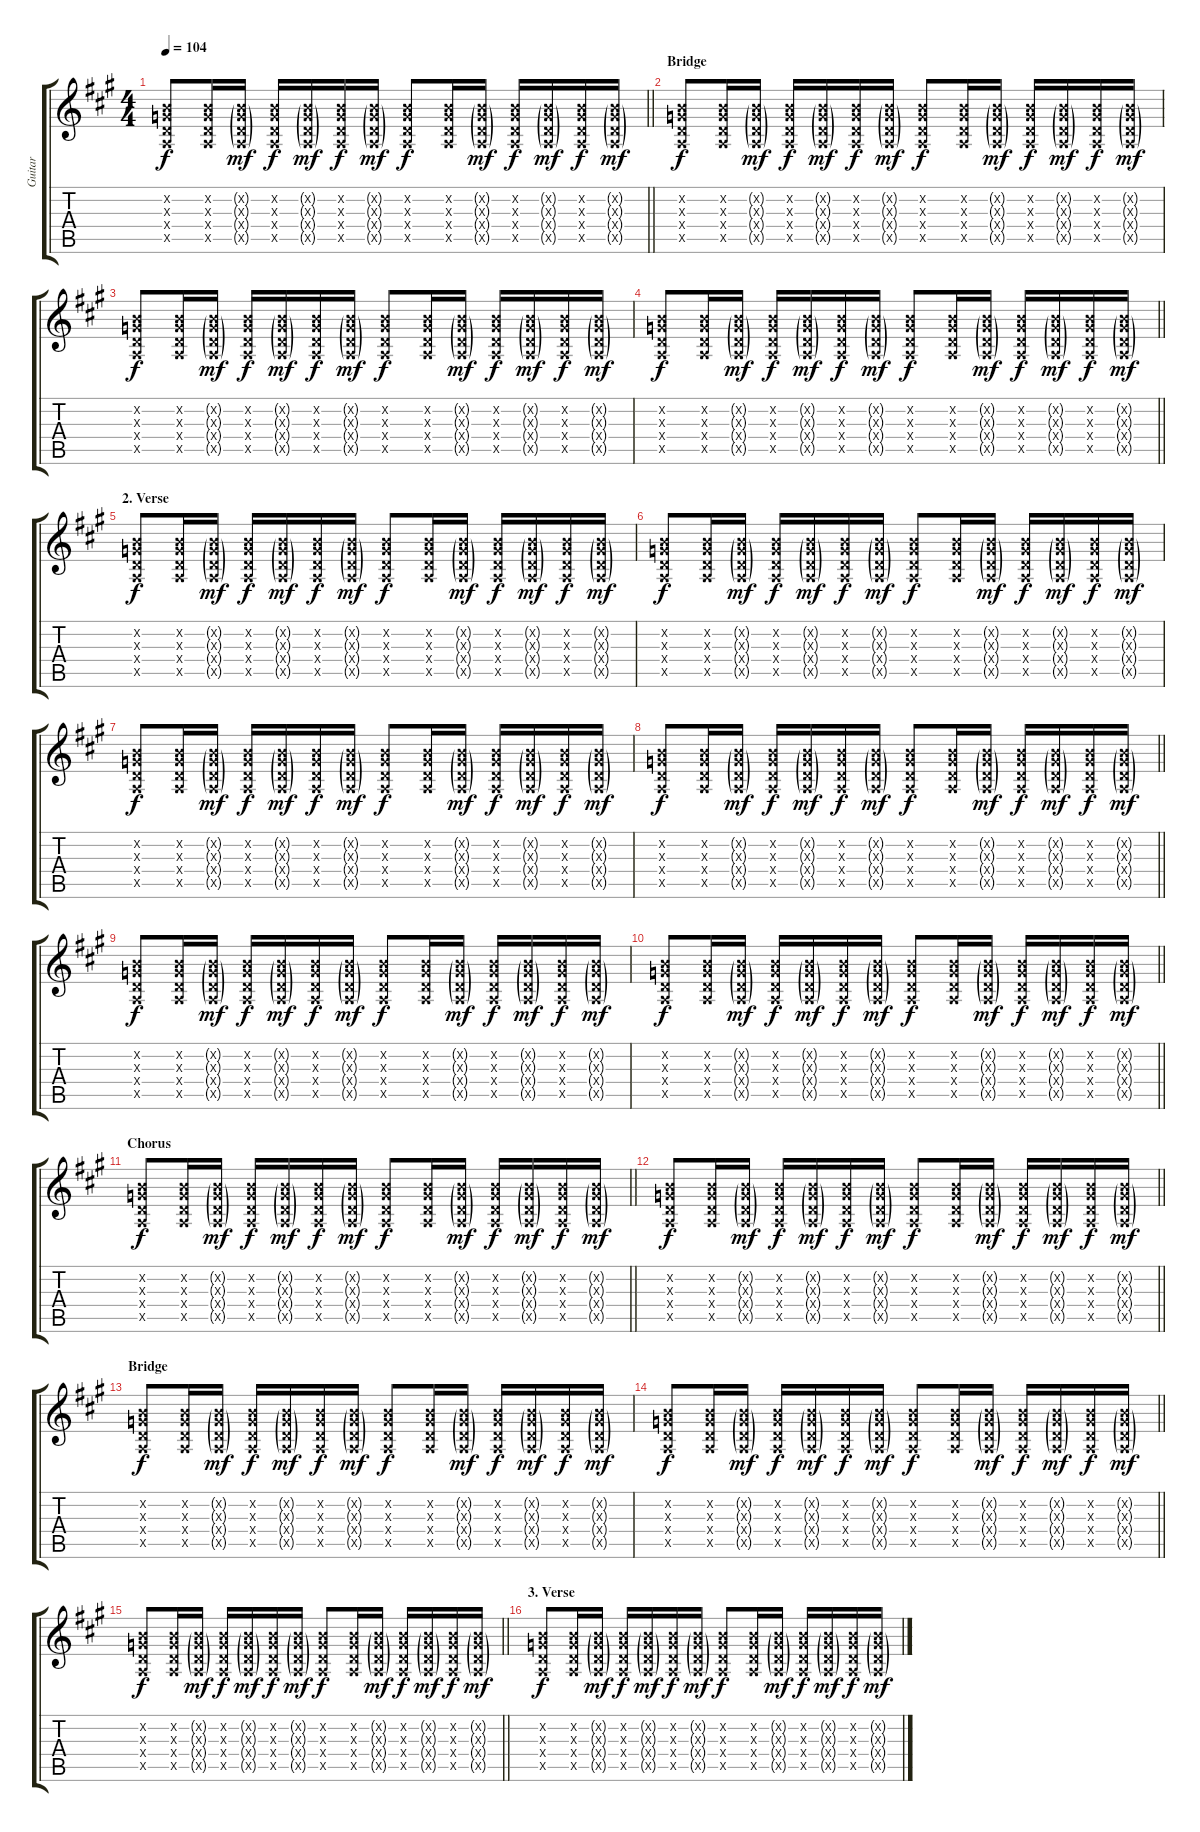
\track ("Guitar" "Guitar") {mute instrument electricguitarmuted}
\staff {score tabs}
\tuning (E4 B3 G3 D3 A2 E2) {hide}
\ts (4 4)
\tempo 104
\clef g2
\barLineRight lightlight
\ks a
(0.2{x} 0.3{x} 0.4{x} 0.5{x}).8{dy f} (0.2{x} 0.3{x} 0.4{x} 0.5{x}).16 (0.2{g x} 0.3{g x} 0.4{g x} 0.5{g x}).16{dy mf} (0.2{x} 0.3{x} 0.4{x} 0.5{x}).16{dy f} (0.2{g x} 0.3{g x} 0.4{g x} 0.5{g x}).16{dy mf} (0.2{x} 0.3{x} 0.4{x} 0.5{x}).16{dy f} (0.2{g x} 0.3{g x} 0.4{g x} 0.5{g x}).16{dy mf} (0.2{x} 0.3{x} 0.4{x} 0.5{x}).8{dy f} (0.2{x} 0.3{x} 0.4{x} 0.5{x}).16 (0.2{g x} 0.3{g x} 0.4{g x} 0.5{g x}).16{dy mf} (0.2{x} 0.3{x} 0.4{x} 0.5{x}).16{dy f} (0.2{g x} 0.3{g x} 0.4{g x} 0.5{g x}).16{dy mf} (0.2{x} 0.3{x} 0.4{x} 0.5{x}).16{dy f} (0.2{g x} 0.3{g x} 0.4{g x} 0.5{g x}).16{dy mf} |
\section ("" "Bridge")
(0.2{x} 0.3{x} 0.4{x} 0.5{x}).8{dy f} (0.2{x} 0.3{x} 0.4{x} 0.5{x}).16 (0.2{g x} 0.3{g x} 0.4{g x} 0.5{g x}).16{dy mf} (0.2{x} 0.3{x} 0.4{x} 0.5{x}).16{dy f} (0.2{g x} 0.3{g x} 0.4{g x} 0.5{g x}).16{dy mf} (0.2{x} 0.3{x} 0.4{x} 0.5{x}).16{dy f} (0.2{g x} 0.3{g x} 0.4{g x} 0.5{g x}).16{dy mf} (0.2{x} 0.3{x} 0.4{x} 0.5{x}).8{dy f} (0.2{x} 0.3{x} 0.4{x} 0.5{x}).16 (0.2{g x} 0.3{g x} 0.4{g x} 0.5{g x}).16{dy mf} (0.2{x} 0.3{x} 0.4{x} 0.5{x}).16{dy f} (0.2{g x} 0.3{g x} 0.4{g x} 0.5{g x}).16{dy mf} (0.2{x} 0.3{x} 0.4{x} 0.5{x}).16{dy f} (0.2{g x} 0.3{g x} 0.4{g x} 0.5{g x}).16{dy mf} |
(0.2{x} 0.3{x} 0.4{x} 0.5{x}).8{dy f} (0.2{x} 0.3{x} 0.4{x} 0.5{x}).16 (0.2{g x} 0.3{g x} 0.4{g x} 0.5{g x}).16{dy mf} (0.2{x} 0.3{x} 0.4{x} 0.5{x}).16{dy f} (0.2{g x} 0.3{g x} 0.4{g x} 0.5{g x}).16{dy mf} (0.2{x} 0.3{x} 0.4{x} 0.5{x}).16{dy f} (0.2{g x} 0.3{g x} 0.4{g x} 0.5{g x}).16{dy mf} (0.2{x} 0.3{x} 0.4{x} 0.5{x}).8{dy f} (0.2{x} 0.3{x} 0.4{x} 0.5{x}).16 (0.2{g x} 0.3{g x} 0.4{g x} 0.5{g x}).16{dy mf} (0.2{x} 0.3{x} 0.4{x} 0.5{x}).16{dy f} (0.2{g x} 0.3{g x} 0.4{g x} 0.5{g x}).16{dy mf} (0.2{x} 0.3{x} 0.4{x} 0.5{x}).16{dy f} (0.2{g x} 0.3{g x} 0.4{g x} 0.5{g x}).16{dy mf} |
\barLineRight lightlight
(0.2{x} 0.3{x} 0.4{x} 0.5{x}).8{dy f} (0.2{x} 0.3{x} 0.4{x} 0.5{x}).16 (0.2{g x} 0.3{g x} 0.4{g x} 0.5{g x}).16{dy mf} (0.2{x} 0.3{x} 0.4{x} 0.5{x}).16{dy f} (0.2{g x} 0.3{g x} 0.4{g x} 0.5{g x}).16{dy mf} (0.2{x} 0.3{x} 0.4{x} 0.5{x}).16{dy f} (0.2{g x} 0.3{g x} 0.4{g x} 0.5{g x}).16{dy mf} (0.2{x} 0.3{x} 0.4{x} 0.5{x}).8{dy f} (0.2{x} 0.3{x} 0.4{x} 0.5{x}).16 (0.2{g x} 0.3{g x} 0.4{g x} 0.5{g x}).16{dy mf} (0.2{x} 0.3{x} 0.4{x} 0.5{x}).16{dy f} (0.2{g x} 0.3{g x} 0.4{g x} 0.5{g x}).16{dy mf} (0.2{x} 0.3{x} 0.4{x} 0.5{x}).16{dy f} (0.2{g x} 0.3{g x} 0.4{g x} 0.5{g x}).16{dy mf} |
\section ("" "2. Verse")
(0.2{x} 0.3{x} 0.4{x} 0.5{x}).8{dy f} (0.2{x} 0.3{x} 0.4{x} 0.5{x}).16 (0.2{g x} 0.3{g x} 0.4{g x} 0.5{g x}).16{dy mf} (0.2{x} 0.3{x} 0.4{x} 0.5{x}).16{dy f} (0.2{g x} 0.3{g x} 0.4{g x} 0.5{g x}).16{dy mf} (0.2{x} 0.3{x} 0.4{x} 0.5{x}).16{dy f} (0.2{g x} 0.3{g x} 0.4{g x} 0.5{g x}).16{dy mf} (0.2{x} 0.3{x} 0.4{x} 0.5{x}).8{dy f} (0.2{x} 0.3{x} 0.4{x} 0.5{x}).16 (0.2{g x} 0.3{g x} 0.4{g x} 0.5{g x}).16{dy mf} (0.2{x} 0.3{x} 0.4{x} 0.5{x}).16{dy f} (0.2{g x} 0.3{g x} 0.4{g x} 0.5{g x}).16{dy mf} (0.2{x} 0.3{x} 0.4{x} 0.5{x}).16{dy f} (0.2{g x} 0.3{g x} 0.4{g x} 0.5{g x}).16{dy mf} |
(0.2{x} 0.3{x} 0.4{x} 0.5{x}).8{dy f} (0.2{x} 0.3{x} 0.4{x} 0.5{x}).16 (0.2{g x} 0.3{g x} 0.4{g x} 0.5{g x}).16{dy mf} (0.2{x} 0.3{x} 0.4{x} 0.5{x}).16{dy f} (0.2{g x} 0.3{g x} 0.4{g x} 0.5{g x}).16{dy mf} (0.2{x} 0.3{x} 0.4{x} 0.5{x}).16{dy f} (0.2{g x} 0.3{g x} 0.4{g x} 0.5{g x}).16{dy mf} (0.2{x} 0.3{x} 0.4{x} 0.5{x}).8{dy f} (0.2{x} 0.3{x} 0.4{x} 0.5{x}).16 (0.2{g x} 0.3{g x} 0.4{g x} 0.5{g x}).16{dy mf} (0.2{x} 0.3{x} 0.4{x} 0.5{x}).16{dy f} (0.2{g x} 0.3{g x} 0.4{g x} 0.5{g x}).16{dy mf} (0.2{x} 0.3{x} 0.4{x} 0.5{x}).16{dy f} (0.2{g x} 0.3{g x} 0.4{g x} 0.5{g x}).16{dy mf} |
(0.2{x} 0.3{x} 0.4{x} 0.5{x}).8{dy f} (0.2{x} 0.3{x} 0.4{x} 0.5{x}).16 (0.2{g x} 0.3{g x} 0.4{g x} 0.5{g x}).16{dy mf} (0.2{x} 0.3{x} 0.4{x} 0.5{x}).16{dy f} (0.2{g x} 0.3{g x} 0.4{g x} 0.5{g x}).16{dy mf} (0.2{x} 0.3{x} 0.4{x} 0.5{x}).16{dy f} (0.2{g x} 0.3{g x} 0.4{g x} 0.5{g x}).16{dy mf} (0.2{x} 0.3{x} 0.4{x} 0.5{x}).8{dy f} (0.2{x} 0.3{x} 0.4{x} 0.5{x}).16 (0.2{g x} 0.3{g x} 0.4{g x} 0.5{g x}).16{dy mf} (0.2{x} 0.3{x} 0.4{x} 0.5{x}).16{dy f} (0.2{g x} 0.3{g x} 0.4{g x} 0.5{g x}).16{dy mf} (0.2{x} 0.3{x} 0.4{x} 0.5{x}).16{dy f} (0.2{g x} 0.3{g x} 0.4{g x} 0.5{g x}).16{dy mf} |
\barLineRight lightlight
(0.2{x} 0.3{x} 0.4{x} 0.5{x}).8{dy f} (0.2{x} 0.3{x} 0.4{x} 0.5{x}).16 (0.2{g x} 0.3{g x} 0.4{g x} 0.5{g x}).16{dy mf} (0.2{x} 0.3{x} 0.4{x} 0.5{x}).16{dy f} (0.2{g x} 0.3{g x} 0.4{g x} 0.5{g x}).16{dy mf} (0.2{x} 0.3{x} 0.4{x} 0.5{x}).16{dy f} (0.2{g x} 0.3{g x} 0.4{g x} 0.5{g x}).16{dy mf} (0.2{x} 0.3{x} 0.4{x} 0.5{x}).8{dy f} (0.2{x} 0.3{x} 0.4{x} 0.5{x}).16 (0.2{g x} 0.3{g x} 0.4{g x} 0.5{g x}).16{dy mf} (0.2{x} 0.3{x} 0.4{x} 0.5{x}).16{dy f} (0.2{g x} 0.3{g x} 0.4{g x} 0.5{g x}).16{dy mf} (0.2{x} 0.3{x} 0.4{x} 0.5{x}).16{dy f} (0.2{g x} 0.3{g x} 0.4{g x} 0.5{g x}).16{dy mf} |
(0.2{x} 0.3{x} 0.4{x} 0.5{x}).8{dy f} (0.2{x} 0.3{x} 0.4{x} 0.5{x}).16 (0.2{g x} 0.3{g x} 0.4{g x} 0.5{g x}).16{dy mf} (0.2{x} 0.3{x} 0.4{x} 0.5{x}).16{dy f} (0.2{g x} 0.3{g x} 0.4{g x} 0.5{g x}).16{dy mf} (0.2{x} 0.3{x} 0.4{x} 0.5{x}).16{dy f} (0.2{g x} 0.3{g x} 0.4{g x} 0.5{g x}).16{dy mf} (0.2{x} 0.3{x} 0.4{x} 0.5{x}).8{dy f} (0.2{x} 0.3{x} 0.4{x} 0.5{x}).16 (0.2{g x} 0.3{g x} 0.4{g x} 0.5{g x}).16{dy mf} (0.2{x} 0.3{x} 0.4{x} 0.5{x}).16{dy f} (0.2{g x} 0.3{g x} 0.4{g x} 0.5{g x}).16{dy mf} (0.2{x} 0.3{x} 0.4{x} 0.5{x}).16{dy f} (0.2{g x} 0.3{g x} 0.4{g x} 0.5{g x}).16{dy mf} |
\barLineRight lightlight
(0.2{x} 0.3{x} 0.4{x} 0.5{x}).8{dy f} (0.2{x} 0.3{x} 0.4{x} 0.5{x}).16 (0.2{g x} 0.3{g x} 0.4{g x} 0.5{g x}).16{dy mf} (0.2{x} 0.3{x} 0.4{x} 0.5{x}).16{dy f} (0.2{g x} 0.3{g x} 0.4{g x} 0.5{g x}).16{dy mf} (0.2{x} 0.3{x} 0.4{x} 0.5{x}).16{dy f} (0.2{g x} 0.3{g x} 0.4{g x} 0.5{g x}).16{dy mf} (0.2{x} 0.3{x} 0.4{x} 0.5{x}).8{dy f} (0.2{x} 0.3{x} 0.4{x} 0.5{x}).16 (0.2{g x} 0.3{g x} 0.4{g x} 0.5{g x}).16{dy mf} (0.2{x} 0.3{x} 0.4{x} 0.5{x}).16{dy f} (0.2{g x} 0.3{g x} 0.4{g x} 0.5{g x}).16{dy mf} (0.2{x} 0.3{x} 0.4{x} 0.5{x}).16{dy f} (0.2{g x} 0.3{g x} 0.4{g x} 0.5{g x}).16{dy mf} |
\section ("" "Chorus")
\barLineRight lightlight
(0.2{x} 0.3{x} 0.4{x} 0.5{x}).8{dy f} (0.2{x} 0.3{x} 0.4{x} 0.5{x}).16 (0.2{g x} 0.3{g x} 0.4{g x} 0.5{g x}).16{dy mf} (0.2{x} 0.3{x} 0.4{x} 0.5{x}).16{dy f} (0.2{g x} 0.3{g x} 0.4{g x} 0.5{g x}).16{dy mf} (0.2{x} 0.3{x} 0.4{x} 0.5{x}).16{dy f} (0.2{g x} 0.3{g x} 0.4{g x} 0.5{g x}).16{dy mf} (0.2{x} 0.3{x} 0.4{x} 0.5{x}).8{dy f} (0.2{x} 0.3{x} 0.4{x} 0.5{x}).16 (0.2{g x} 0.3{g x} 0.4{g x} 0.5{g x}).16{dy mf} (0.2{x} 0.3{x} 0.4{x} 0.5{x}).16{dy f} (0.2{g x} 0.3{g x} 0.4{g x} 0.5{g x}).16{dy mf} (0.2{x} 0.3{x} 0.4{x} 0.5{x}).16{dy f} (0.2{g x} 0.3{g x} 0.4{g x} 0.5{g x}).16{dy mf} |
\barLineRight lightlight
(0.2{x} 0.3{x} 0.4{x} 0.5{x}).8{dy f} (0.2{x} 0.3{x} 0.4{x} 0.5{x}).16 (0.2{g x} 0.3{g x} 0.4{g x} 0.5{g x}).16{dy mf} (0.2{x} 0.3{x} 0.4{x} 0.5{x}).16{dy f} (0.2{g x} 0.3{g x} 0.4{g x} 0.5{g x}).16{dy mf} (0.2{x} 0.3{x} 0.4{x} 0.5{x}).16{dy f} (0.2{g x} 0.3{g x} 0.4{g x} 0.5{g x}).16{dy mf} (0.2{x} 0.3{x} 0.4{x} 0.5{x}).8{dy f} (0.2{x} 0.3{x} 0.4{x} 0.5{x}).16 (0.2{g x} 0.3{g x} 0.4{g x} 0.5{g x}).16{dy mf} (0.2{x} 0.3{x} 0.4{x} 0.5{x}).16{dy f} (0.2{g x} 0.3{g x} 0.4{g x} 0.5{g x}).16{dy mf} (0.2{x} 0.3{x} 0.4{x} 0.5{x}).16{dy f} (0.2{g x} 0.3{g x} 0.4{g x} 0.5{g x}).16{dy mf} |
\section ("" "Bridge")
(0.2{x} 0.3{x} 0.4{x} 0.5{x}).8{dy f} (0.2{x} 0.3{x} 0.4{x} 0.5{x}).16 (0.2{g x} 0.3{g x} 0.4{g x} 0.5{g x}).16{dy mf} (0.2{x} 0.3{x} 0.4{x} 0.5{x}).16{dy f} (0.2{g x} 0.3{g x} 0.4{g x} 0.5{g x}).16{dy mf} (0.2{x} 0.3{x} 0.4{x} 0.5{x}).16{dy f} (0.2{g x} 0.3{g x} 0.4{g x} 0.5{g x}).16{dy mf} (0.2{x} 0.3{x} 0.4{x} 0.5{x}).8{dy f} (0.2{x} 0.3{x} 0.4{x} 0.5{x}).16 (0.2{g x} 0.3{g x} 0.4{g x} 0.5{g x}).16{dy mf} (0.2{x} 0.3{x} 0.4{x} 0.5{x}).16{dy f} (0.2{g x} 0.3{g x} 0.4{g x} 0.5{g x}).16{dy mf} (0.2{x} 0.3{x} 0.4{x} 0.5{x}).16{dy f} (0.2{g x} 0.3{g x} 0.4{g x} 0.5{g x}).16{dy mf} |
\barLineRight lightlight
(0.2{x} 0.3{x} 0.4{x} 0.5{x}).8{dy f} (0.2{x} 0.3{x} 0.4{x} 0.5{x}).16 (0.2{g x} 0.3{g x} 0.4{g x} 0.5{g x}).16{dy mf} (0.2{x} 0.3{x} 0.4{x} 0.5{x}).16{dy f} (0.2{g x} 0.3{g x} 0.4{g x} 0.5{g x}).16{dy mf} (0.2{x} 0.3{x} 0.4{x} 0.5{x}).16{dy f} (0.2{g x} 0.3{g x} 0.4{g x} 0.5{g x}).16{dy mf} (0.2{x} 0.3{x} 0.4{x} 0.5{x}).8{dy f} (0.2{x} 0.3{x} 0.4{x} 0.5{x}).16 (0.2{g x} 0.3{g x} 0.4{g x} 0.5{g x}).16{dy mf} (0.2{x} 0.3{x} 0.4{x} 0.5{x}).16{dy f} (0.2{g x} 0.3{g x} 0.4{g x} 0.5{g x}).16{dy mf} (0.2{x} 0.3{x} 0.4{x} 0.5{x}).16{dy f} (0.2{g x} 0.3{g x} 0.4{g x} 0.5{g x}).16{dy mf} |
\barLineRight lightlight
(0.2{x} 0.3{x} 0.4{x} 0.5{x}).8{dy f} (0.2{x} 0.3{x} 0.4{x} 0.5{x}).16 (0.2{g x} 0.3{g x} 0.4{g x} 0.5{g x}).16{dy mf} (0.2{x} 0.3{x} 0.4{x} 0.5{x}).16{dy f} (0.2{g x} 0.3{g x} 0.4{g x} 0.5{g x}).16{dy mf} (0.2{x} 0.3{x} 0.4{x} 0.5{x}).16{dy f} (0.2{g x} 0.3{g x} 0.4{g x} 0.5{g x}).16{dy mf} (0.2{x} 0.3{x} 0.4{x} 0.5{x}).8{dy f} (0.2{x} 0.3{x} 0.4{x} 0.5{x}).16 (0.2{g x} 0.3{g x} 0.4{g x} 0.5{g x}).16{dy mf} (0.2{x} 0.3{x} 0.4{x} 0.5{x}).16{dy f} (0.2{g x} 0.3{g x} 0.4{g x} 0.5{g x}).16{dy mf} (0.2{x} 0.3{x} 0.4{x} 0.5{x}).16{dy f} (0.2{g x} 0.3{g x} 0.4{g x} 0.5{g x}).16{dy mf} |
\section ("" "3. Verse")
(0.2{x} 0.3{x} 0.4{x} 0.5{x}).8{dy f} (0.2{x} 0.3{x} 0.4{x} 0.5{x}).16 (0.2{g x} 0.3{g x} 0.4{g x} 0.5{g x}).16{dy mf} (0.2{x} 0.3{x} 0.4{x} 0.5{x}).16{dy f} (0.2{g x} 0.3{g x} 0.4{g x} 0.5{g x}).16{dy mf} (0.2{x} 0.3{x} 0.4{x} 0.5{x}).16{dy f} (0.2{g x} 0.3{g x} 0.4{g x} 0.5{g x}).16{dy mf} (0.2{x} 0.3{x} 0.4{x} 0.5{x}).8{dy f} (0.2{x} 0.3{x} 0.4{x} 0.5{x}).16 (0.2{g x} 0.3{g x} 0.4{g x} 0.5{g x}).16{dy mf} (0.2{x} 0.3{x} 0.4{x} 0.5{x}).16{dy f} (0.2{g x} 0.3{g x} 0.4{g x} 0.5{g x}).16{dy mf} (0.2{x} 0.3{x} 0.4{x} 0.5{x}).16{dy f} (0.2{g x} 0.3{g x} 0.4{g x} 0.5{g x}).16{dy mf}
